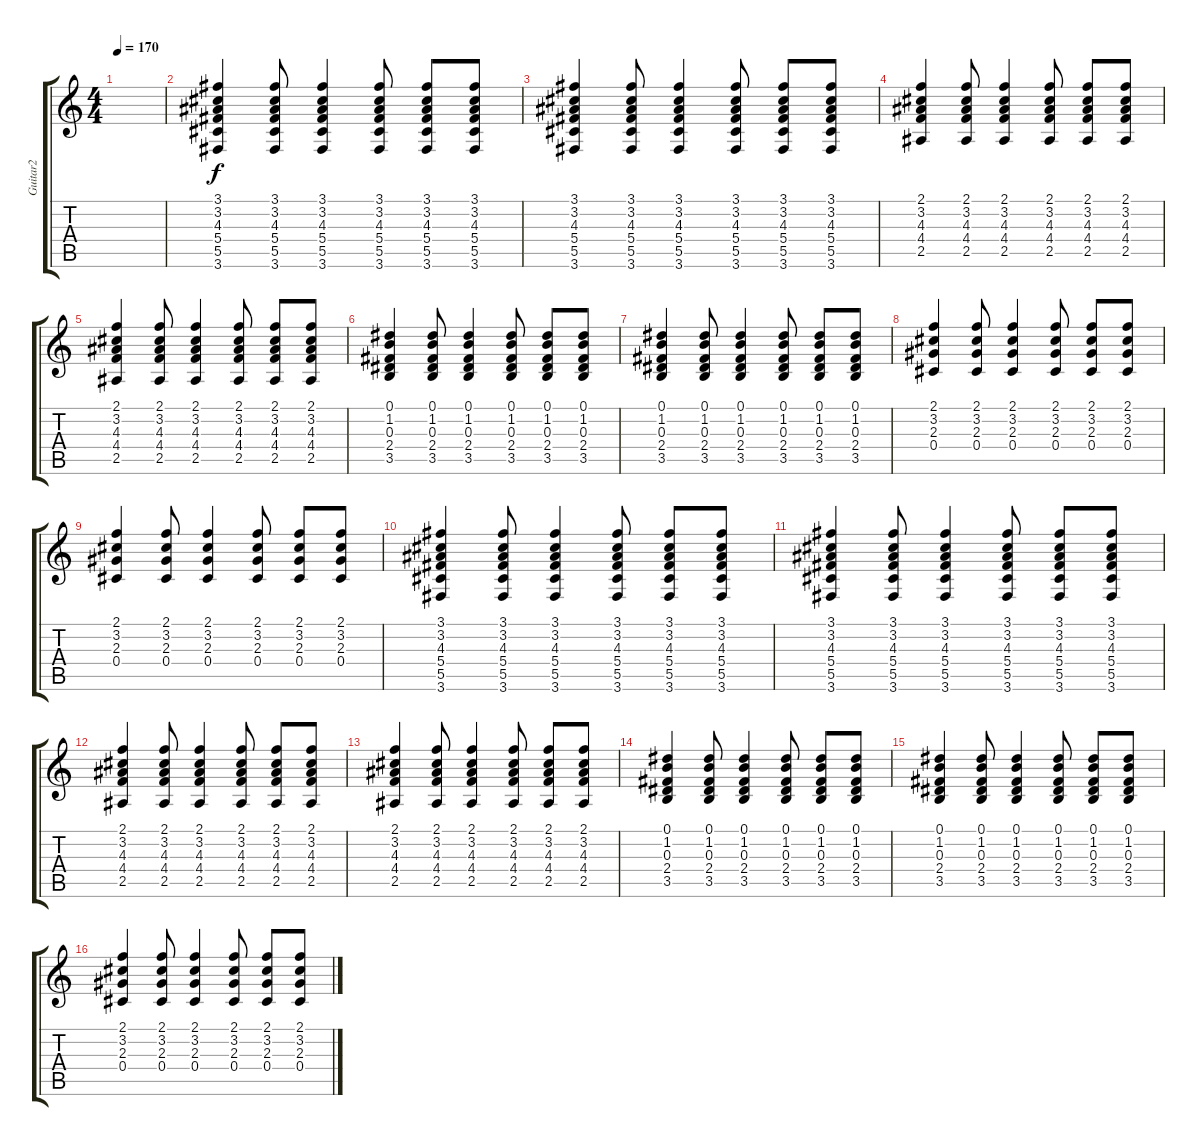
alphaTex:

\track ("Guitar2" "Guitar2") {instrument overdrivenguitar}
\staff {score tabs}
\tuning (Eb4 Bb3 Gb3 Db3 Ab2 Eb2) {hide}
\ts (4 4)
\tempo 170
\clef g2
\ks c
|
(3.1 3.2 4.3 5.4 5.5 3.6).4 (3.1 3.2 4.3 5.4 5.5 3.6).8 (3.1 3.2 4.3 5.4 5.5 3.6).4 (3.1 3.2 4.3 5.4 5.5 3.6).8 (3.1 3.2 4.3 5.4 5.5 3.6).8 (3.1 3.2 4.3 5.4 5.5 3.6).8 |
(3.1 3.2 4.3 5.4 5.5 3.6).4 (3.1 3.2 4.3 5.4 5.5 3.6).8 (3.1 3.2 4.3 5.4 5.5 3.6).4 (3.1 3.2 4.3 5.4 5.5 3.6).8 (3.1 3.2 4.3 5.4 5.5 3.6).8 (3.1 3.2 4.3 5.4 5.5 3.6).8 |
(2.1 3.2 4.3 4.4 2.5).4 (2.1 3.2 4.3 4.4 2.5).8 (2.1 3.2 4.3 4.4 2.5).4 (2.1 3.2 4.3 4.4 2.5).8 (2.1 3.2 4.3 4.4 2.5).8 (2.1 3.2 4.3 4.4 2.5).8 |
(2.1 3.2 4.3 4.4 2.5).4 (2.1 3.2 4.3 4.4 2.5).8 (2.1 3.2 4.3 4.4 2.5).4 (2.1 3.2 4.3 4.4 2.5).8 (2.1 3.2 4.3 4.4 2.5).8 (2.1 3.2 4.3 4.4 2.5).8 |
(0.1 1.2 0.3 2.4 3.5).4 (0.1 1.2 0.3 2.4 3.5).8 (0.1 1.2 0.3 2.4 3.5).4 (0.1 1.2 0.3 2.4 3.5).8 (0.1 1.2 0.3 2.4 3.5).8 (0.1 1.2 0.3 2.4 3.5).8 |
(0.1 1.2 0.3 2.4 3.5).4 (0.1 1.2 0.3 2.4 3.5).8 (0.1 1.2 0.3 2.4 3.5).4 (0.1 1.2 0.3 2.4 3.5).8 (0.1 1.2 0.3 2.4 3.5).8 (0.1 1.2 0.3 2.4 3.5).8 |
(2.1 3.2 2.3 0.4).4 (2.1 3.2 2.3 0.4).8 (2.1 3.2 2.3 0.4).4 (2.1 3.2 2.3 0.4).8 (2.1 3.2 2.3 0.4).8 (2.1 3.2 2.3 0.4).8 |
(2.1 3.2 2.3 0.4).4 (2.1 3.2 2.3 0.4).8 (2.1 3.2 2.3 0.4).4 (2.1 3.2 2.3 0.4).8 (2.1 3.2 2.3 0.4).8 (2.1 3.2 2.3 0.4).8 |
(3.1 3.2 4.3 5.4 5.5 3.6).4 (3.1 3.2 4.3 5.4 5.5 3.6).8 (3.1 3.2 4.3 5.4 5.5 3.6).4 (3.1 3.2 4.3 5.4 5.5 3.6).8 (3.1 3.2 4.3 5.4 5.5 3.6).8 (3.1 3.2 4.3 5.4 5.5 3.6).8 |
(3.1 3.2 4.3 5.4 5.5 3.6).4 (3.1 3.2 4.3 5.4 5.5 3.6).8 (3.1 3.2 4.3 5.4 5.5 3.6).4 (3.1 3.2 4.3 5.4 5.5 3.6).8 (3.1 3.2 4.3 5.4 5.5 3.6).8 (3.1 3.2 4.3 5.4 5.5 3.6).8 |
(2.1 3.2 4.3 4.4 2.5).4 (2.1 3.2 4.3 4.4 2.5).8 (2.1 3.2 4.3 4.4 2.5).4 (2.1 3.2 4.3 4.4 2.5).8 (2.1 3.2 4.3 4.4 2.5).8 (2.1 3.2 4.3 4.4 2.5).8 |
(2.1 3.2 4.3 4.4 2.5).4 (2.1 3.2 4.3 4.4 2.5).8 (2.1 3.2 4.3 4.4 2.5).4 (2.1 3.2 4.3 4.4 2.5).8 (2.1 3.2 4.3 4.4 2.5).8 (2.1 3.2 4.3 4.4 2.5).8 |
(0.1 1.2 0.3 2.4 3.5).4 (0.1 1.2 0.3 2.4 3.5).8 (0.1 1.2 0.3 2.4 3.5).4 (0.1 1.2 0.3 2.4 3.5).8 (0.1 1.2 0.3 2.4 3.5).8 (0.1 1.2 0.3 2.4 3.5).8 |
(0.1 1.2 0.3 2.4 3.5).4 (0.1 1.2 0.3 2.4 3.5).8 (0.1 1.2 0.3 2.4 3.5).4 (0.1 1.2 0.3 2.4 3.5).8 (0.1 1.2 0.3 2.4 3.5).8 (0.1 1.2 0.3 2.4 3.5).8 |
(2.1 3.2 2.3 0.4).4 (2.1 3.2 2.3 0.4).8 (2.1 3.2 2.3 0.4).4 (2.1 3.2 2.3 0.4).8 (2.1 3.2 2.3 0.4).8 (2.1 3.2 2.3 0.4).8
